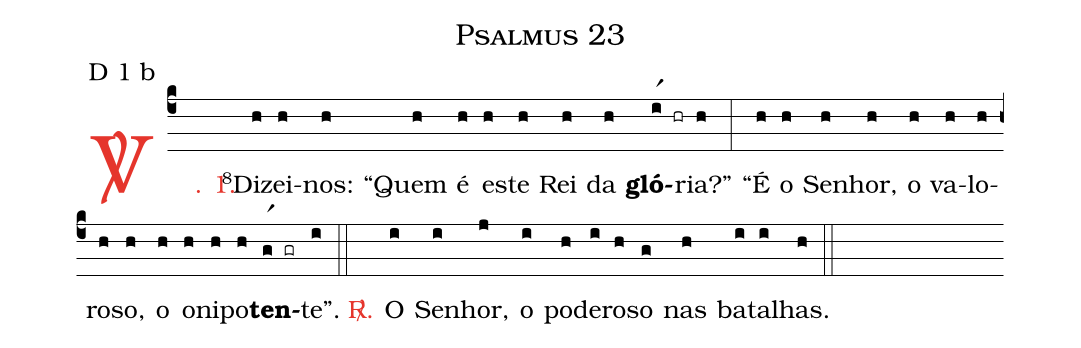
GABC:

name: Psalmus 23;
mode: D 1 b;
%%
(c4)

<c><sp>V/</sp>. 1.</c>() <v>\VSup{8}</v>Di(h)zei-(h)nos:(h) “Quem(h) é(h) es(h)te(h) Rei(h) da(h) <b>gló</b>(ir1 hr)ria?''(h) (:) “É(h) o(h) Se(h)nhor,(h) o(h) va(h)lo(h)ro(h)so,(h) o(h) o(h)ni(h)po(h)<b>ten</b>(gr1 gr)te”.(i)

(::)

<nlba><c><sp>R/</sp>.</c>() O</nlba>(i) Se(i)nhor,(j) o(i) po(h)de(i)ro(h)so(g) nas(h) ba(i)ta(i)lhas.(h)

(::)
